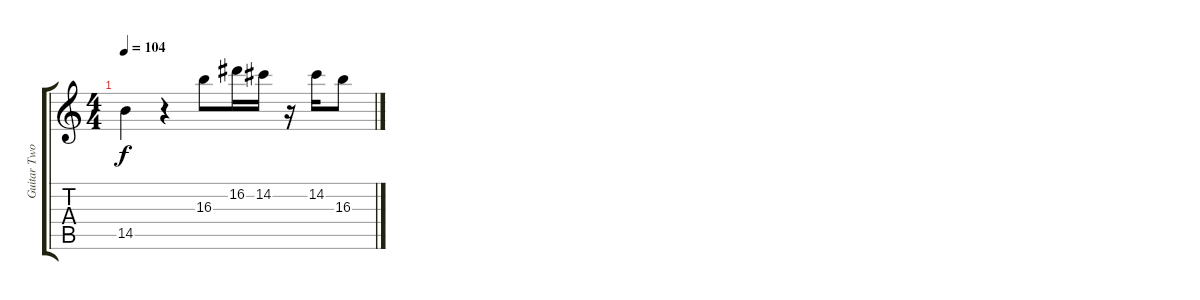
\track ("Guitar Two" "Guitar Two") {instrument electricguitarclean}
\staff {score tabs}
\tuning (E4 B3 G3 D3 A2 E2) {hide}
\ts (4 4)
\tempo 104
\clef g2
\ks c
14.5{t}.4{dy f} r.4 16.3.8 16.2.16 14.2.16 r.16 14.2.16 16.3.8
